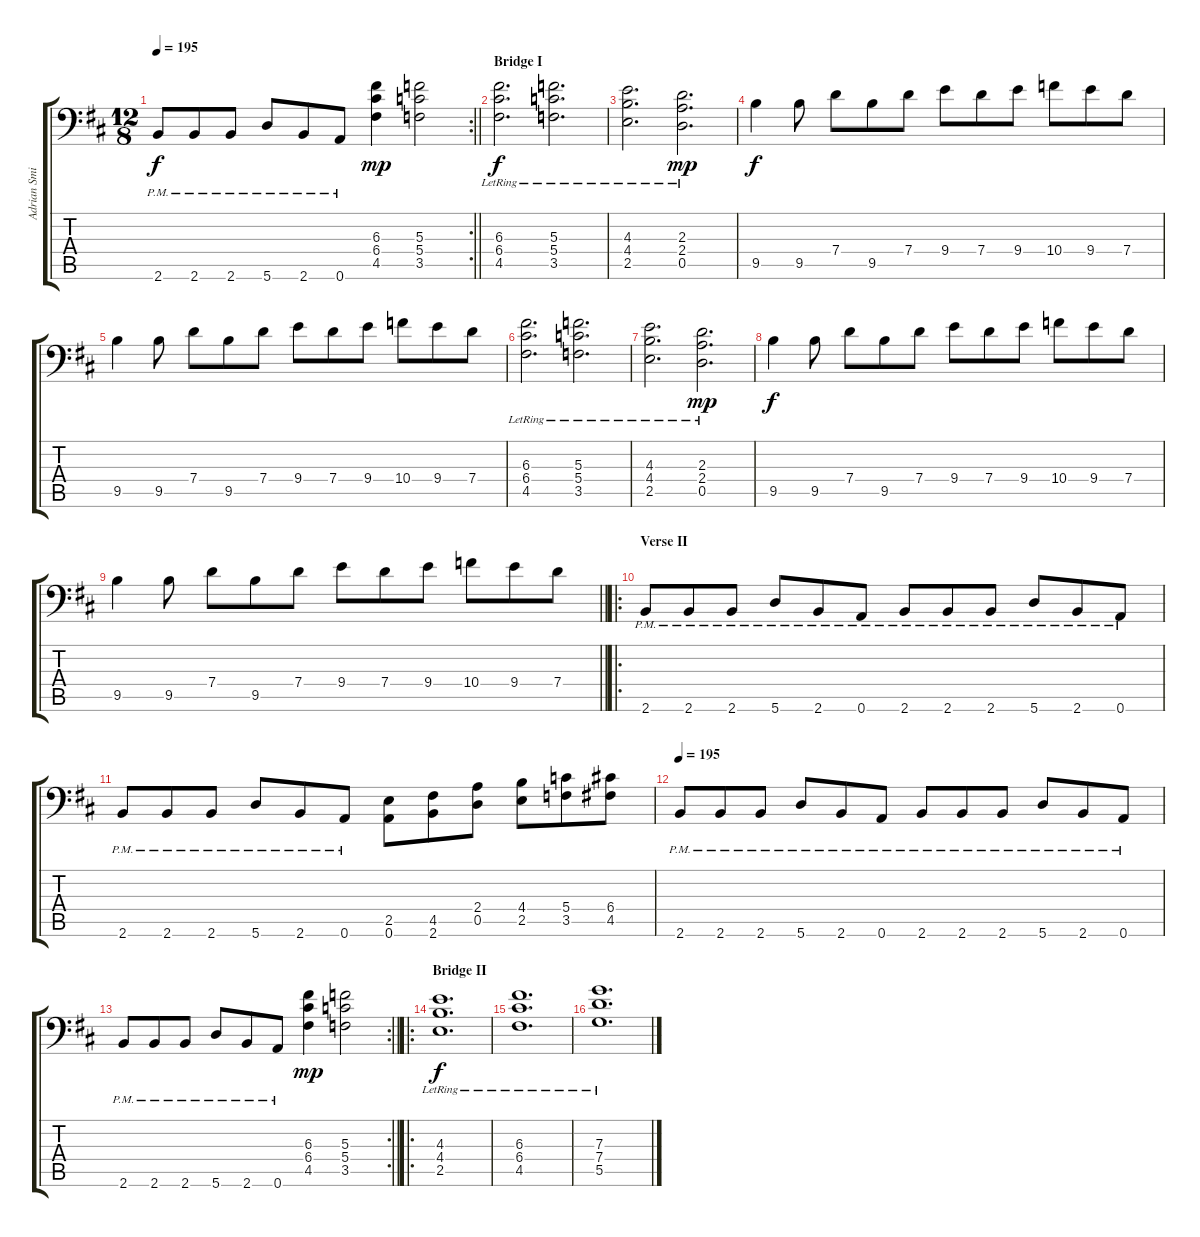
\track ("Adrian Smith" "Adrian Smi") {instrument distortionguitar}
\staff {score tabs}
\tuning (A3 E3 C3 G2 D2 A1) {hide}
\rc 2
\ts (12 8)
\tempo 195
\clef f4
\barLineRight lightlight
\ks d
2.6{pm}.8{dy f} 2.6{pm}.8 2.6{pm}.8 5.6{pm}.8 2.6{pm}.8 0.6{pm}.8 (6.3 6.4 4.5).4{dy mp} (5.3 5.4 3.5).2 |
\section ("" "Bridge I")
(6.3{lr} 6.4{lr} 4.5{lr}).2{d dy f} (5.3{lr} 5.4{lr} 3.5{lr}).2{d} |
(4.3{lr} 4.4{lr} 2.5{lr}).2{d} (2.3{lr} 2.4{lr} 0.5{lr}).2{d dy mp} |
9.5.4{dy f} 9.5.8 7.4.8 9.5.8 7.4.8 9.4.8 7.4.8 9.4.8 10.4.8 9.4.8 7.4.8 |
9.5.4 9.5.8 7.4.8 9.5.8 7.4.8 9.4.8 7.4.8 9.4.8 10.4.8 9.4.8 7.4.8 |
(6.3{lr} 6.4{lr} 4.5{lr}).2{d} (5.3{lr} 5.4{lr} 3.5{lr}).2{d} |
(4.3{lr} 4.4{lr} 2.5{lr}).2{d} (2.3{lr} 2.4{lr} 0.5{lr}).2{d dy mp} |
9.5.4{dy f} 9.5.8 7.4.8 9.5.8 7.4.8 9.4.8 7.4.8 9.4.8 10.4.8 9.4.8 7.4.8 |
\barLineRight lightlight
9.5.4 9.5.8 7.4.8 9.5.8 7.4.8 9.4.8 7.4.8 9.4.8 10.4.8 9.4.8 7.4.8 |
\ro
\section ("" "Verse II")
2.6{pm}.8 2.6{pm}.8 2.6{pm}.8 5.6{pm}.8 2.6{pm}.8 0.6{pm}.8 2.6{pm}.8 2.6{pm}.8 2.6{pm}.8 5.6{pm}.8 2.6{pm}.8 0.6{pm}.8 |
2.6{pm}.8 2.6{pm}.8 2.6{pm}.8 5.6{pm}.8 2.6{pm}.8 0.6{pm}.8 (2.5 0.6).8 (4.5 2.6).8 (2.4 0.5).8 (4.4 2.5).8 (5.4 3.5).8 (6.4 4.5).8 |
\tempo 195
2.6{pm}.8 2.6{pm}.8 2.6{pm}.8 5.6{pm}.8 2.6{pm}.8 0.6{pm}.8 2.6{pm}.8 2.6{pm}.8 2.6{pm}.8 5.6{pm}.8 2.6{pm}.8 0.6{pm}.8 |
\rc 2
\barLineRight lightlight
2.6{pm}.8 2.6{pm}.8 2.6{pm}.8 5.6{pm}.8 2.6{pm}.8 0.6{pm}.8 (6.3 6.4 4.5).4{dy mp} (5.3 5.4 3.5).2 |
\ro
\section ("" "Bridge II")
(4.3{lr} 4.4{lr} 2.5{lr}).1{d dy f} |
(6.3{lr} 6.4{lr} 4.5{lr}).1{d} |
(7.3{lr} 7.4{lr} 5.5{lr}).1{d}
